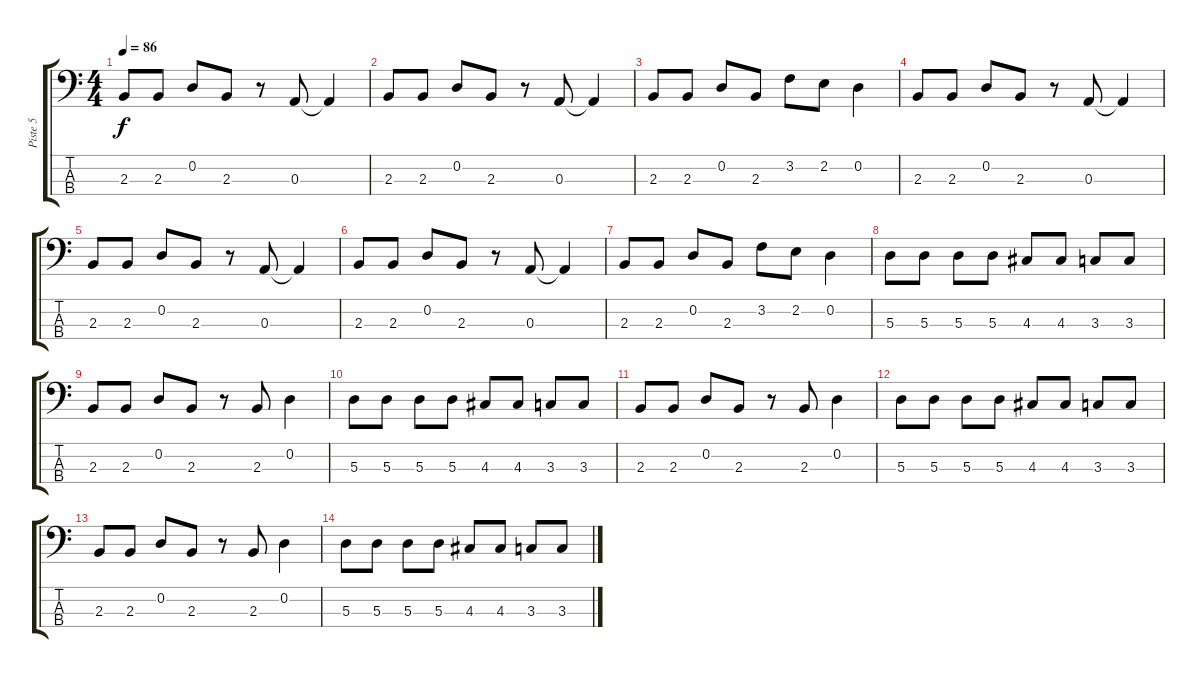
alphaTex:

\track ("Piste 5" "Piste 5") {instrument electricbasspick}
\staff {score tabs}
\tuning (G2 D2 A1 E1) {hide}
\ts (4 4)
\tempo 86
\clef f4
\ks c
2.3.8{dy f} 2.3.8 0.2.8 2.3.8 r.8 0.3.8 0.3{t}.4 |
2.3.8 2.3.8 0.2.8 2.3.8 r.8 0.3.8 0.3{t}.4 |
2.3.8 2.3.8 0.2.8 2.3.8 3.2.8 2.2.8 0.2.4 |
2.3.8 2.3.8 0.2.8 2.3.8 r.8 0.3.8 0.3{t}.4 |
2.3.8 2.3.8 0.2.8 2.3.8 r.8 0.3.8 0.3{t}.4 |
2.3.8 2.3.8 0.2.8 2.3.8 r.8 0.3.8 0.3{t}.4 |
2.3.8 2.3.8 0.2.8 2.3.8 3.2.8 2.2.8 0.2.4 |
5.3.8 5.3.8 5.3.8 5.3.8 4.3.8 4.3.8 3.3.8 3.3.8 |
2.3.8 2.3.8 0.2.8 2.3.8 r.8 2.3.8 0.2.4 |
5.3.8 5.3.8 5.3.8 5.3.8 4.3.8 4.3.8 3.3.8 3.3.8 |
2.3.8 2.3.8 0.2.8 2.3.8 r.8 2.3.8 0.2.4 |
5.3.8 5.3.8 5.3.8 5.3.8 4.3.8 4.3.8 3.3.8 3.3.8 |
2.3.8 2.3.8 0.2.8 2.3.8 r.8 2.3.8 0.2.4 |
5.3.8 5.3.8 5.3.8 5.3.8 4.3.8 4.3.8 3.3.8 3.3.8
